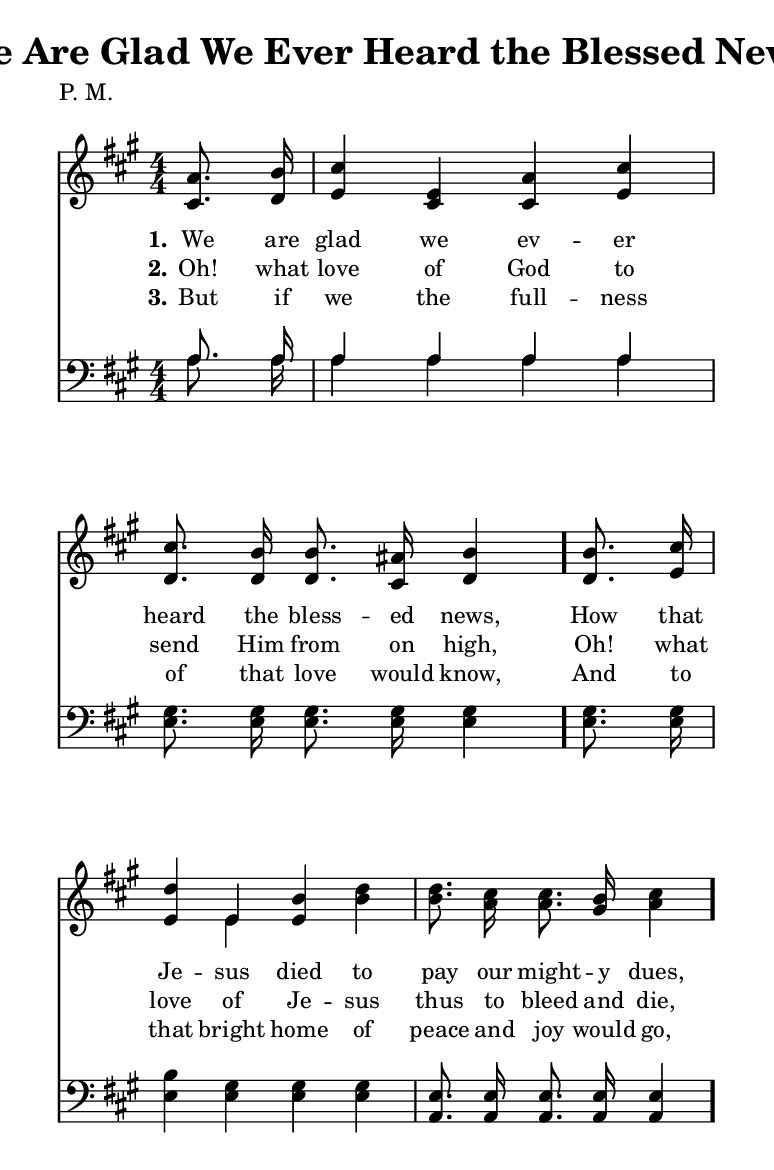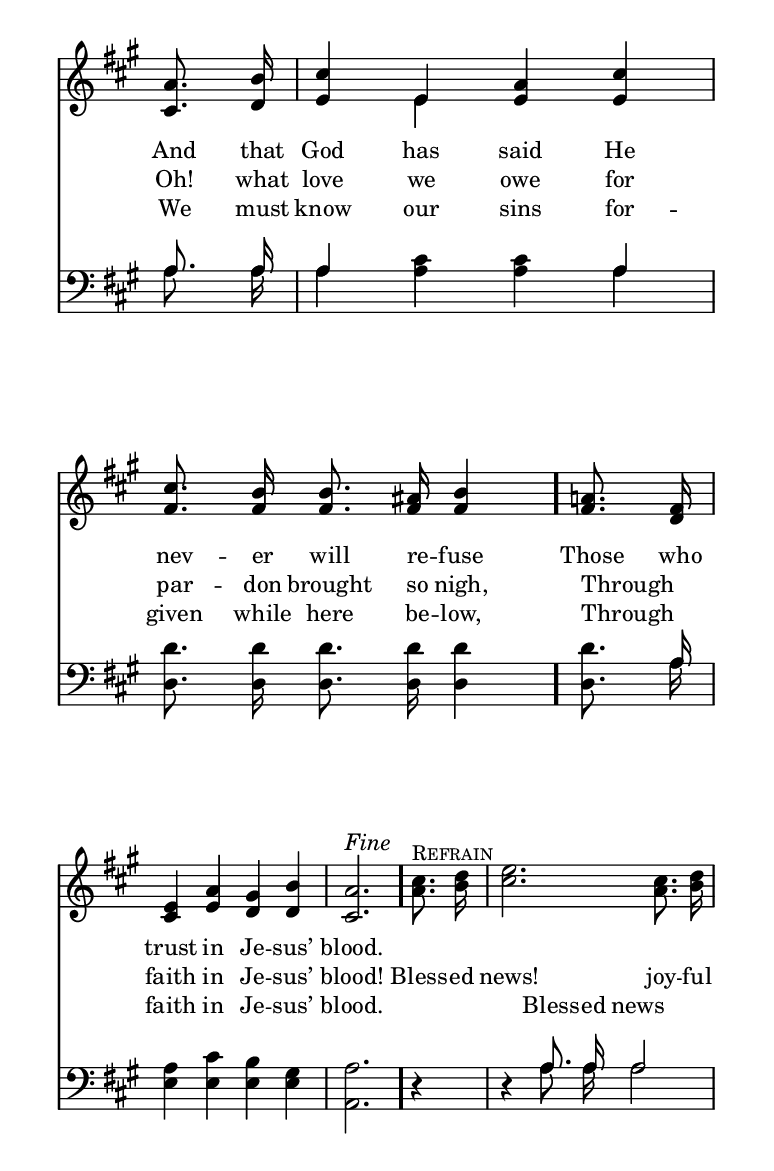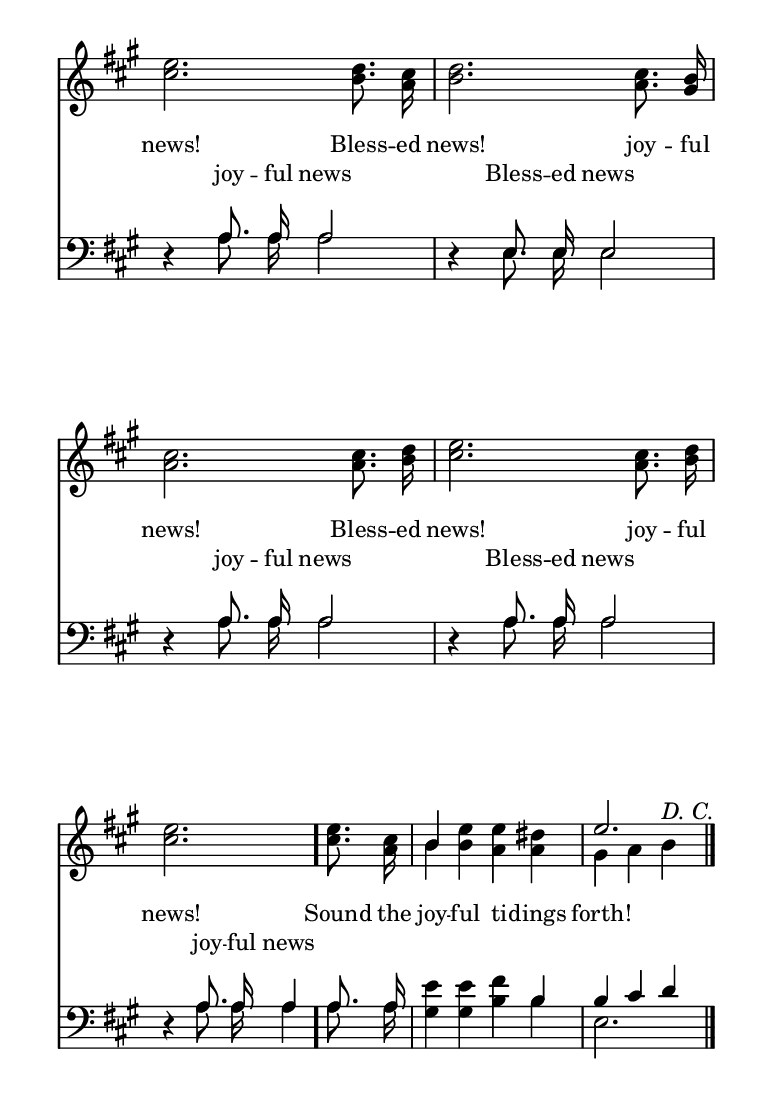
\include "common/global.ily"
\paper {
  \include "common/paper.ily"
  ragged-last-bottom = ##t
  page-count = #(cond (is-eogsized 2) (#t #f))
  system-count = #(cond (is-eogsized 6) (#t #f))
}

\header{
  %children
  hymnnumber = "365"
  title = "We Are Glad We Ever Heard the Blessed News"
  tunename = "Marching On"
  meter = "P. M." % something like 11. 11. 11. 6. with Refrain (6. 6. 6. 7.)
  poet = ""
  composer = ""
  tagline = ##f
}

global = {
  \include "common/overrides.ily"
  \override Staff.TimeSignature.style = #'numbered
  \time 4/4
  \override Score.MetronomeMark.transparent = ##t % hide all fermata changes too
  \tempo 4=90
  \key a \major
  \partial 4
  \autoBeamOff
}

patternA = { c8. c16 | c4 c c c | c8. c16 c8. c16 c4 }
patternB = { c8. c16 | c4 c c c | c2. }

patternC = { c8. c16 | c2. }
patternD = { r4 c8. c16 c2 }

notesSopranoFirst = {
\relative c'' {

  \changePitch \patternA { a b | cis e, a cis | cis b b ais b }
  \changePitch \patternA { b cis | d e, b' d | d cis cis b cis }
  \changePitch \patternA { a b | cis e, a cis | cis b b ais b }
  \changePitch \patternB { a fis | e a gis b | a^\markup{\italic Fine} }

}
}

notesSoprano = {
\global
\relative c'' {

  \notesSopranoFirst

  << s^\markup { \small \caps "Refrain" }
  \changePitch \patternC { cis d | e } >>
  \changePitch \patternC { cis d | e }
  \changePitch \patternC { d cis | d }
  \changePitch \patternC { cis b | cis }
  \changePitch \patternC { cis d | e }
  \changePitch \patternC { cis d | e }
  \changePitch \patternB { e cis | b e e dis | e }

  \bar "|."

}
}

notesAltoFirst = {
\relative e' {

  \changePitch \patternA { cis d | e cis cis e | d d d cis d }
  \changePitch \patternA { d e | e e e b' | b a a gis a }
  \changePitch \patternA { cis, d | e e e e | fis fis fis fis fis }
  \changePitch \patternB { fis d | cis e d d | cis }

}
}

notesAlto = {
\global
\relative e' {

  \notesAltoFirst

  \changePitch \patternC { a b | cis }
  \changePitch \patternC { a b | cis }
  \changePitch \patternC { b a | b }
  \changePitch \patternC { a gis | a }
  \changePitch \patternC { a b | cis }
  \changePitch \patternC { a b | cis }
  \changePitch \patternB { cis a | b b a a | } gis4 a b^\markup{\italic{D. C.}}

}
}

notesTenorFirst = {
\relative a {

  \changePitch \patternA { a a | a a a a | gis gis gis gis gis }
  \changePitch \patternA { gis gis | b gis gis gis | e e e e e }
  \changePitch \patternA { a a | a cis cis a | d d d d d }
  \changePitch \patternB { d a | a cis b gis | a }

}
}

notesTenor = {
\global
\relative a {

  \notesTenorFirst

  r4 |
  \changePitch \patternD { a a a | }
  \changePitch \patternD { a a a | }
  \changePitch \patternD { e e e | }
  \changePitch \patternD { a a a | }
  \changePitch \patternD { a a a | }
  \changePitch \patternD { a a } a4
  \changePitch \patternB { a a | e' e fis b, | } b4 cis d

}
}

notesBassFirst = {
\relative f {

  \changePitch \patternA { a a | a a a a | e e e e e }
  \changePitch \patternA { e e | e e e e | a, a a a a }
  \changePitch \patternA { a' a | a a a a | d, d d d d }
  \changePitch \patternB { d a' | e e e e | a, }

}
}

notesBass = {
\global
\relative f {

  \notesBassFirst

  r4 |
  \changePitch \patternD { a a a | }
  \changePitch \patternD { a a a | }
  \changePitch \patternD { e e e | }
  \changePitch \patternD { a a a | }
  \changePitch \patternD { a a a | }
  \changePitch \patternD { a a } a4
  \changePitch \patternB { a a | gis gis b b | e, }

}
}

Refrain = \lyricmode {

Bless -- ed news! joy -- ful news! % \bar is not appropriate
Bless -- ed news! joy -- ful news! % \bar is not appropriate
Bless -- ed news! joy -- ful news! \bar "."
Sound the joy -- ful ti -- dings forth! \bar "."

}

underWords = \lyricmode {

\repeat unfold 40 \skip 4
Bless -- ed news joy -- ful news
Bless -- ed news joy -- ful news
Bless -- ed news joy -- ful news

}

wordsA = \lyricmode {
\set stanza = "1."

We are glad we ev -- er heard the bless -- ed news, \bar "."
How that Je -- sus died to pay our might -- y dues, \bar "."
And that God has said He nev -- er will re -- fuse \bar "."
Those who trust in Je -- sus’ blood. \bar "."

}

wordsB = \lyricmode {
\set stanza = "2."

Oh! what love of God to send Him from on high,
Oh! what love of Je -- sus thus to bleed and die,
Oh! what love we owe for par -- don brought so nigh,
Through _ faith in Je -- sus’ blood!

\Refrain

}

wordsC = \lyricmode {
\set stanza = "3."

But if we the full -- ness of that love would know,
And to that bright home of peace and joy would go,
We must know our sins for -- given while here be -- low,
Through _ faith in Je -- sus’ blood.

}

\score {
  \context ChoirStaff <<
    \context Staff = upper <<
      \set Staff.autoBeaming = ##f
      \set ChoirStaff.systemStartDelimiter = #'SystemStartBar
      \set ChoirStaff.printPartCombineTexts = ##f
      \partcombine #'(2 . 9) \notesSoprano \notesAlto
      \context NullVoice = sopranos { \voiceOne << \notesSoprano >> }
      \context NullVoice = altos { \voiceTwo << \notesAlto >> }
      \context Lyrics = one   \lyricsto sopranos \wordsA
      \context Lyrics = two   \lyricsto sopranos \wordsB
      \context Lyrics = three \lyricsto sopranos \wordsC
    >>
    \context Staff = men <<
      \set Staff.autoBeaming = ##f
      \clef bass
      \set ChoirStaff.printPartCombineTexts = ##f
      \partcombine #'(2 . 9) \notesTenor \notesBass
      \context NullVoice = tenors { \voiceOne << \notesTenor >> }
      \context NullVoice = basses { \voiceTwo << \notesBass >> }
      \context Lyrics = three \with { alignAboveContext = men } \lyricsto tenors \underWords
    >>
  >>
  \layout {
    \include "common/layout.ily"
  }
}

\score {
  \context ChoirStaff <<
    \context Staff = upper <<
      \context Voice = sopranos { \voiceOne { \notesSoprano \notesSopranoFirst } }
      \context Voice = altos { \voiceTwo { \notesAlto \notesAltoFirst } }
    >>
    \context Staff = men <<
      \context Voice = tenors { \voiceOne { \notesTenor \notesTenorFirst } }
      \context Voice = basses { \voiceTwo { \notesBass \notesBassFirst } }
    >>
  >>
  \midi{
    \include "common/midi.ily"
  }
}

\version "2.19.49"  % necessary for upgrading to future LilyPond versions.

% vi:set et ts=2 sw=2 ai nocindent syntax=lilypond:
